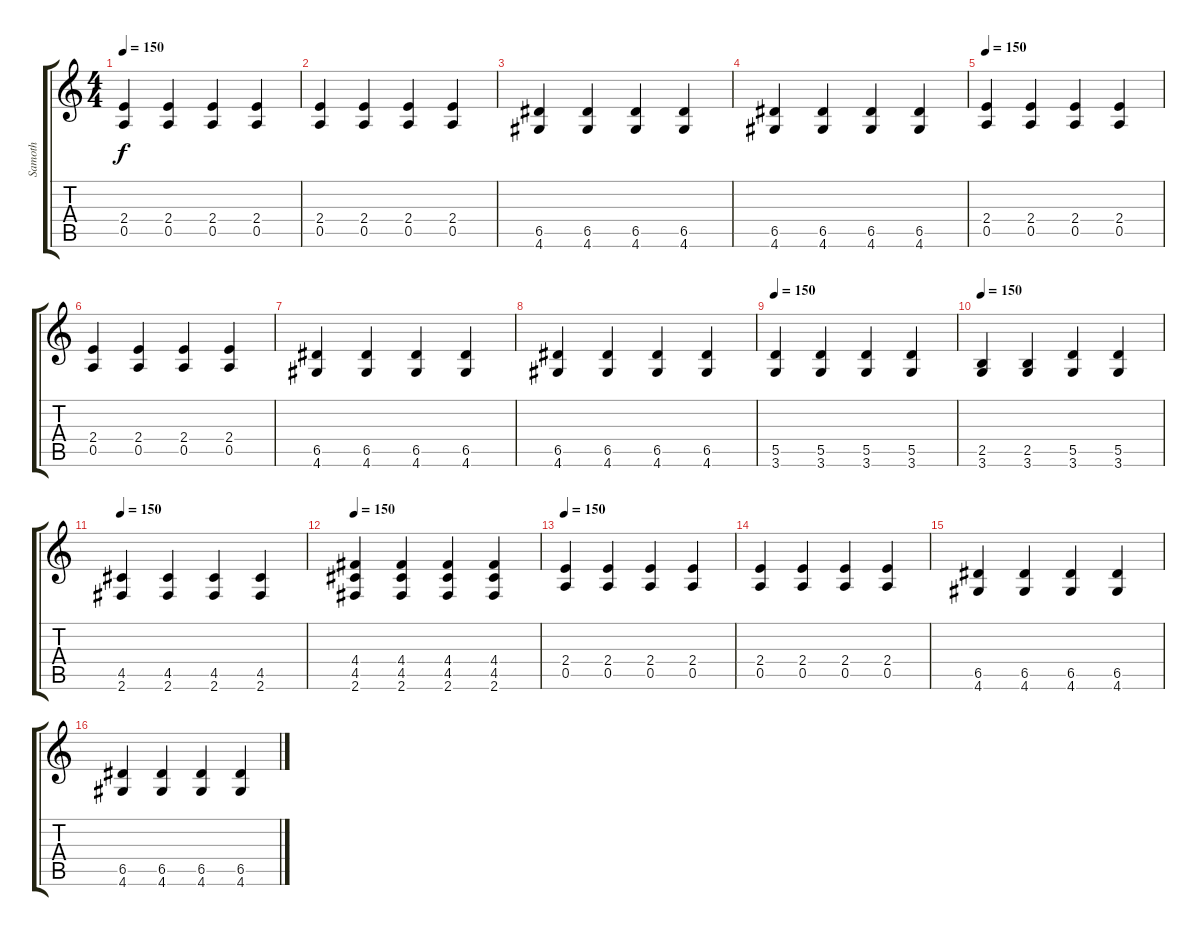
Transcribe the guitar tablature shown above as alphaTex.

\track ("Samoth" "Samoth") {instrument overdrivenguitar}
\staff {score tabs}
\tuning (E4 B3 G3 D3 A2 E2) {hide}
\ts (4 4)
\tempo 150
\clef g2
\ks c
(2.4 0.5).4{dy f} (2.4 0.5).4 (2.4 0.5).4 (2.4 0.5).4 |
(2.4 0.5).4 (2.4 0.5).4 (2.4 0.5).4 (2.4 0.5).4 |
(6.5 4.6).4 (6.5 4.6).4 (6.5 4.6).4 (6.5 4.6).4 |
(6.5 4.6).4 (6.5 4.6).4 (6.5 4.6).4 (6.5 4.6).4 |
\tempo 150
(2.4 0.5).4 (2.4 0.5).4 (2.4 0.5).4 (2.4 0.5).4 |
(2.4 0.5).4 (2.4 0.5).4 (2.4 0.5).4 (2.4 0.5).4 |
(6.5 4.6).4 (6.5 4.6).4 (6.5 4.6).4 (6.5 4.6).4 |
(6.5 4.6).4 (6.5 4.6).4 (6.5 4.6).4 (6.5 4.6).4 |
\tempo 150
(5.5 3.6).4 (5.5 3.6).4 (5.5 3.6).4 (5.5 3.6).4 |
\tempo 150
(2.5 3.6).4 (2.5 3.6).4 (5.5 3.6).4 (5.5 3.6).4 |
\tempo 150
(4.5 2.6).4 (4.5 2.6).4 (4.5 2.6).4 (4.5 2.6).4 |
\tempo 150
(4.4 4.5 2.6).4 (4.4 4.5 2.6).4 (4.4 4.5 2.6).4 (4.4 4.5 2.6).4 |
\tempo 150
(2.4 0.5).4 (2.4 0.5).4 (2.4 0.5).4 (2.4 0.5).4 |
(2.4 0.5).4 (2.4 0.5).4 (2.4 0.5).4 (2.4 0.5).4 |
(6.5 4.6).4 (6.5 4.6).4 (6.5 4.6).4 (6.5 4.6).4 |
(6.5 4.6).4 (6.5 4.6).4 (6.5 4.6).4 (6.5 4.6).4
